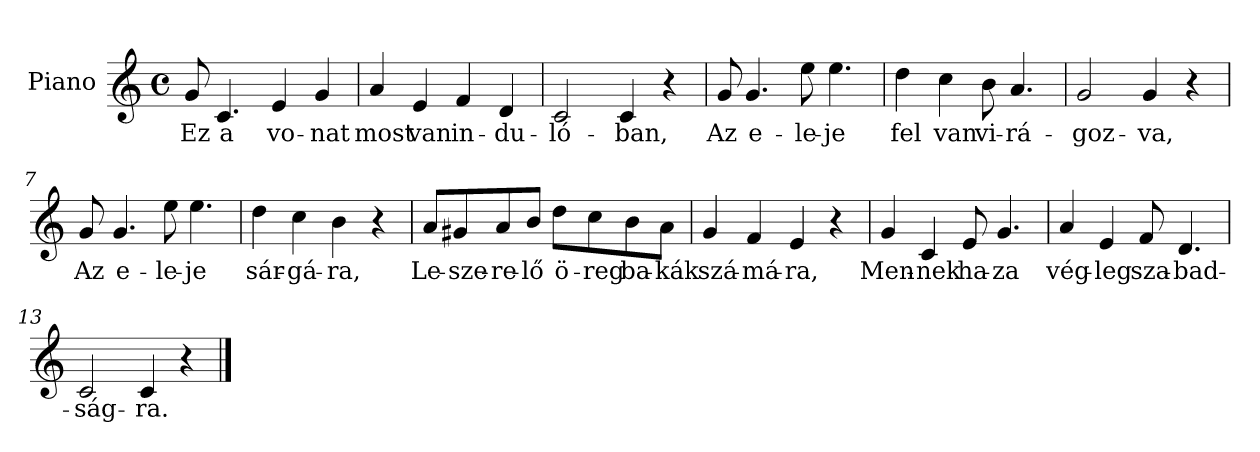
**kern	**text
*part1	*part1
*staff1	*staff1
*I"Piano	*
*I'Pno	*
*clefG2	*
*k[]	*
*C:	*
*M4/4	*
*met(c)	*
=1	=1
8g/	Ez
4.c/	a
4e/	vo-
4g/	-nat
=2	=2
4a/	most
4e/	van
4f/	in-
4d/	-du-
=3	=3
2c/	-ló-
4c/	-ban,
4r	.
=4	=4
8g/	Az
4.g/	e-
8ee\	-le-
4.ee\	-je
=5	=5
4dd\	fel
4cc\	van
8b\	vi-
4.a/	-rá-
=6	=6
2g/	-goz-
4g/	-va,
4r	.
!!LO:LB:g=z
=7	=7
8g/	Az
4.g/	e-
8ee\	-le-
4.ee\	-je
=8	=8
4dd\	sár-
4cc\	-gá-
4b\	-ra,
4r	.
=9	=9
8a/L	Le-
8g#X/	-sze-
8a/	-re-
8b/J	-lő
8dd\L	ö-
8cc\	-reg
8b\	ba-
8a\J	-kák
=10	=10
4g/	szá-
4f/	-má-
4e/	-ra,
4r	.
=11	=11
4g/	Men-
4c/	-nek
8e/	ha-
4.g/	-za
!!LO:LB:g=z
=12	=12
4a/	vég-
4e/	-leg
8f/	sza-
4.d/	-bad-
=13	=13
2c/	-ság-
4c/	-ra.-
4r	.
==	==
*-	*-
